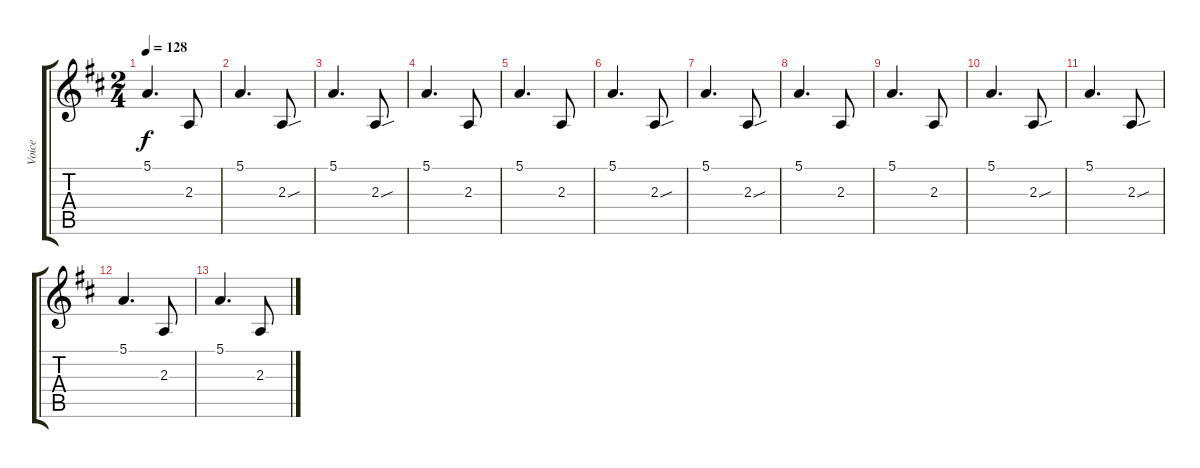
\track ("Voice " "Voice ") {instrument accordion}
\staff {score tabs}
\tuning (E4 B3 G3 D3 A2 E2) {hide}
\ts (2 4)
\tempo 128
\clef g2
\ks d
5.1.4{d dy f} 2.3.8 |
5.1.4{d} 2.3{sou}.8 |
5.1.4{d} 2.3{sou}.8 |
5.1.4{d} 2.3.8 |
5.1.4{d} 2.3.8 |
5.1.4{d} 2.3{sou}.8 |
5.1.4{d} 2.3{sou}.8 |
5.1.4{d} 2.3.8 |
5.1.4{d} 2.3.8 |
5.1.4{d} 2.3{sou}.8 |
5.1.4{d} 2.3{sou}.8 |
5.1.4{d} 2.3.8 |
5.1.4{d} 2.3.8
